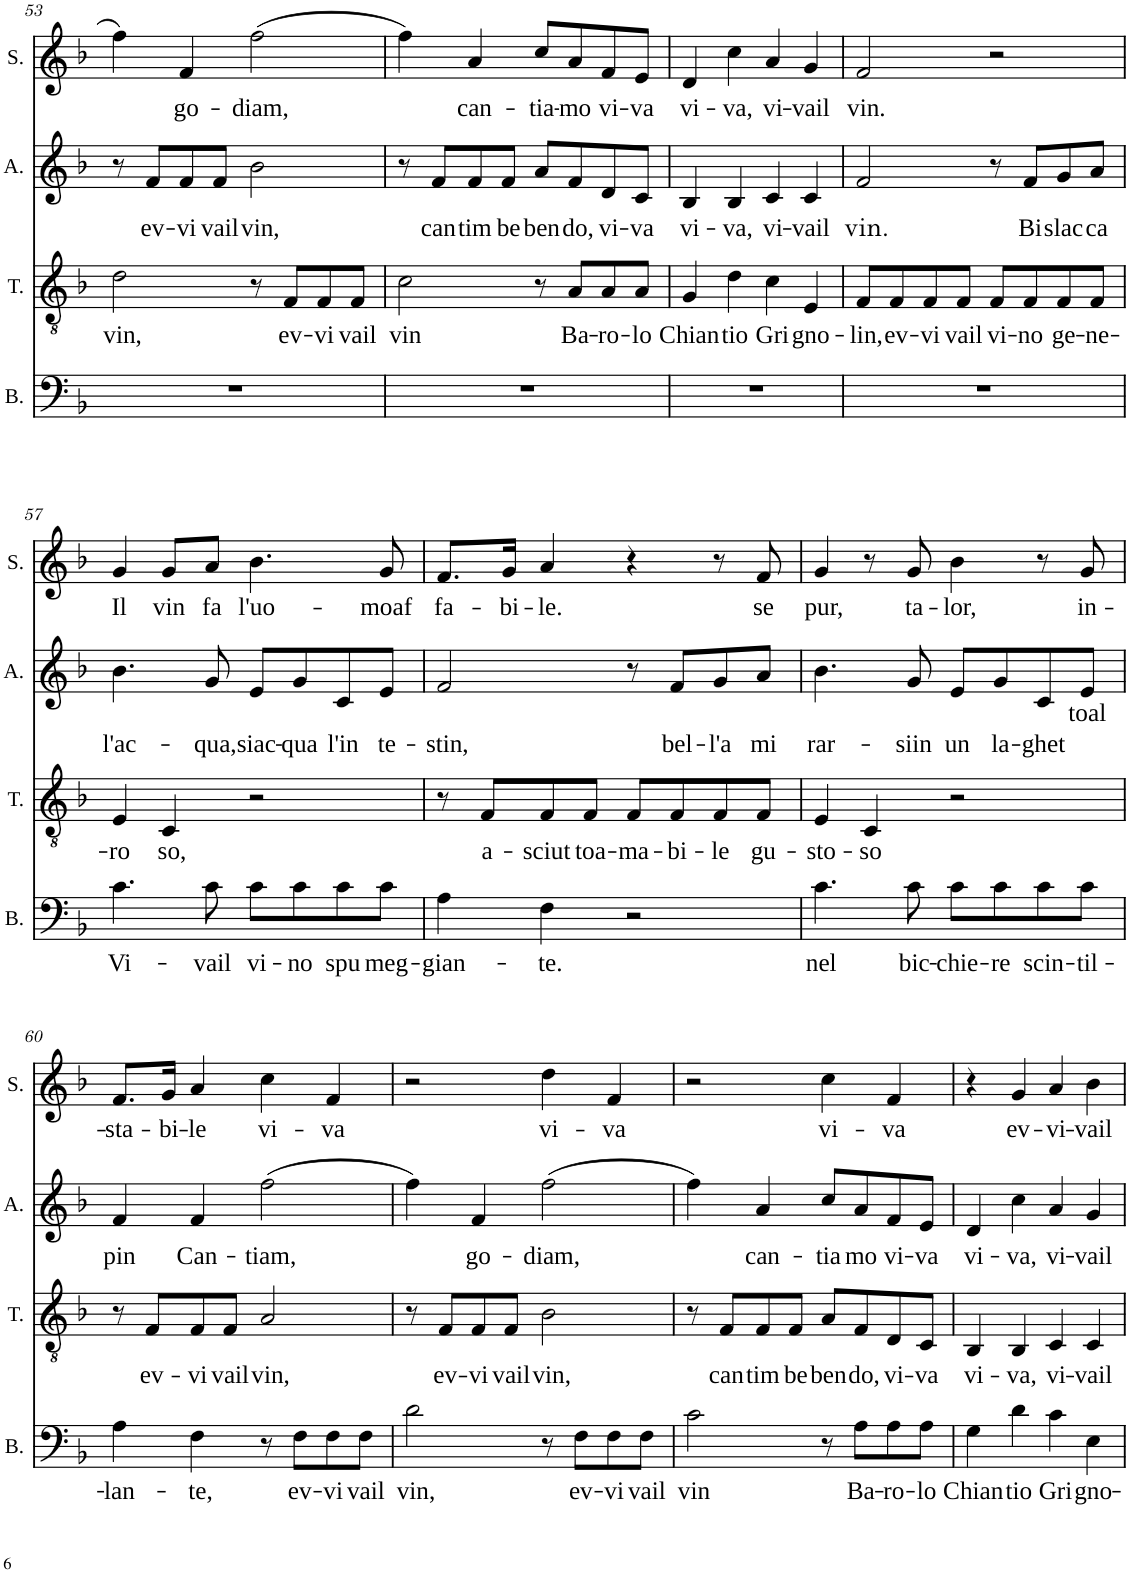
**kern	**text	**kern	**text	**kern	**text	**kern	**text
*part4	*part4	*part3	*part3	*part2	*part2	*part1	*part1
*staff4	*staff4	*staff3	*staff3	*staff2	*staff2	*staff1	*staff1
*I"Bass	*	*I"Tenor	*	*I"Alto	*	*I"Soprano	*
*I'B.	*	*I'T.	*	*I'A.	*	*I'S.	*
!!LO:PB:g=z
*clefF4	*	*clefGv2	*	*clefG2	*	*clefG2	*
*k[b-]	*	*k[b-]	*	*k[b-]	*	*k[b-]	*
*M4/4	*	*M4/4	*	*M4/4	*	*M4/4	*
*met(c|)	*	*met(c|)	*	*met(c|)	*	*met(c|)	*
=53	=53	=53	=53	=53	=53	=53	=53
!	!	!	!LO:LY:b	!	!	!	!
1r	.	2d\	vin,	8r	.	4ff\	.
!	!	!	!	!	!LO:LY:b	!	!
.	.	.	.	8f/L	ev-	.	.
!	!	!	!	!	!LO:LY:b	!	!LO:LY:b
.	.	.	.	8f/	-vi-	4f/	go-
!	!	!	!	!	!LO:LY:b	!	!
.	.	.	.	8f/J	-vail	.	.
!	!	!	!	!	!LO:LY:b	!	!LO:LY:b
.	.	8r	.	2b-\	vin,	(2ff\	-diam,
!	!	!	!LO:LY:b	!	!	!	!
.	.	8F/L	ev-	.	.	.	.
!	!	!	!LO:LY:b	!	!	!	!
.	.	8F/	-vi-	.	.	.	.
!	!	!	!LO:LY:b	!	!	!	!
.	.	8F/J	-vail	.	.	.	.
=54	=54	=54	=54	=54	=54	=54	=54
!	!	!	!LO:LY:b	!	!	!	!
1r	.	2c\	vin	8r	.	4ff\)	.
!	!	!	!	!	!LO:LY:b	!	!
.	.	.	.	8f/L	can-	.	.
!	!	!	!	!	!LO:LY:b	!	!LO:LY:b
.	.	.	.	8f/	-tim	4a/	can-
!	!	!	!	!	!LO:LY:b	!	!
.	.	.	.	8f/J	be-	.	.
!	!	!	!	!	!LO:LY:b	!	!LO:LY:b
.	.	8r	.	8a/L	-ben-	8cc/L	-tia-
!	!	!	!LO:LY:b	!	!LO:LY:b	!	!LO:LY:b
.	.	8A/L	Ba-	8f/	-do,	8a/	-mo
!	!	!	!LO:LY:b	!	!LO:LY:b	!	!LO:LY:b
.	.	8A/	-ro-	8d/	vi-	8f/	vi-
!	!	!	!LO:LY:b	!	!LO:LY:b	!	!LO:LY:b
.	.	8A/J	-lo	8c/J	-va	8e/J	-va
=55	=55	=55	=55	=55	=55	=55	=55
!	!	!	!LO:LY:b	!	!LO:LY:b	!	!LO:LY:b
1r	.	4G/	Chian-	4B-/	vi-	4d/	vi-
!	!	!	!LO:LY:b	!	!LO:LY:b	!	!LO:LY:b
.	.	4d\	-tio	4B-/	-va,	4cc\	-va,
!	!	!	!LO:LY:b	!	!LO:LY:b	!	!LO:LY:b
.	.	4c\	Gri-	4c/	vi-	4a/	vi-
!	!	!	!LO:LY:b	!	!LO:LY:b	!	!LO:LY:b
.	.	4E/	-gno-	4c/	-vail	4g/	-vail
=56	=56	=56	=56	=56	=56	=56	=56
!	!	!	!LO:LY:b	!	!LO:LY:b	!	!LO:LY:b
1r	.	8F/L	-lin,	2f/	vin.	2f/	vin.
!	!	!	!LO:LY:b	!	!	!	!
.	.	8F/	ev-	.	.	.	.
!	!	!	!LO:LY:b	!	!	!	!
.	.	8F/	-vi-	.	.	.	.
!	!	!	!LO:LY:b	!	!	!	!
.	.	8F/J	-vail	.	.	.	.
!	!	!	!LO:LY:b	!	!	!	!
.	.	8F/L	vi-	8r	.	2r	.
!	!	!	!LO:LY:b	!	!LO:LY:b	!	!
.	.	8F/	-no	8f/L	Bi-	.	.
!	!	!	!LO:LY:b	!	!LO:LY:b	!	!
.	.	8F/	ge-	8g/	-slac-	.	.
!	!	!	!LO:LY:b	!	!LO:LY:b	!	!
.	.	8F/J	-ne-	8a/J	-ca	.	.
!!LO:LB:g=z
=57	=57	=57	=57	=57	=57	=57	=57
!	!LO:LY:b	!	!LO:LY:b	!	!LO:LY:b	!	!LO:LY:b
4.c\	Vi-	4E/	ro	4.b-\	l'ac-	4g/	Il
!	!	!	!LO:LY:b	!	!	!	!LO:LY:b
.	.	4C/	so,	.	.	8g/L	vin
!	!LO:LY:b	!	!	!	!LO:LY:b	!	!LO:LY:b
8c\	-vail	.	.	8g/	-qua,	8a/J	fa
!	!LO:LY:b	!	!	!	!LO:LY:b	!	!LO:LY:b
8c\L	vi-	2r	.	8e/L	siac-	4.b-\	l'uo-
!	!LO:LY:b	!	!	!	!LO:LY:b	!	!
8c\	-no	.	.	8g/	-qua	.	.
!	!LO:LY:b	!	!	!	!LO:LY:b	!	!
8c\	spu-	.	.	8c/	l'in	.	.
!	!LO:LY:b	!	!	!	!LO:LY:b	!	!LO:LY:b
8c\J	-meg-	.	.	8e/J	te-	8g/	-moaf
=58	=58	=58	=58	=58	=58	=58	=58
!	!LO:LY:b	!	!	!	!LO:LY:b	!	!LO:LY:b
4A\	-gian-	8r	.	2f/	-stin,	8.f/L	fa-
!	!	!	!LO:LY:b	!	!	!	!
.	.	8F/L	a-	.	.	.	.
!	!	!	!	!	!	!	!LO:LY:b
.	.	.	.	.	.	16g/Jk	-bi-
!	!LO:LY:b	!	!LO:LY:b	!	!	!	!LO:LY:b
4F\	-te.	8F/	-sciut-	.	.	4a/	-le.
!	!	!	!LO:LY:b	!	!	!	!
.	.	8F/J	-toa-	.	.	.	.
!	!	!	!LO:LY:b	!	!	!	!
2r	.	8F/L	-ma-	8r	.	4r	.
!	!	!	!LO:LY:b	!	!LO:LY:b	!	!
.	.	8F/	-bi-	8f/L	bel-	.	.
!	!	!	!LO:LY:b	!	!LO:LY:b	!	!
.	.	8F/	-le	8g/	-l'a	8r	.
!	!	!	!LO:LY:b	!	!LO:LY:b	!	!LO:LY:b
.	.	8F/J	gu-	8a/J	mi	8f/	se
=59	=59	=59	=59	=59	=59	=59	=59
!	!LO:LY:b	!	!LO:LY:b	!	!LO:LY:b	!	!LO:LY:b
4.c\	nel	4E/	-sto-	4.b-\	rar-	4g/	pur,
!	!	!	!LO:LY:b	!	!	!	!
.	.	4C/	-so	.	.	8r	.
!	!LO:LY:b	!	!	!	!LO:LY:b	!	!LO:LY:b
8c\	bic-	.	.	8g/	-siin	8g/	ta-
!	!LO:LY:b	!	!	!	!LO:LY:b	!	!LO:LY:b
8c\L	-chie-	2r	.	8e/L	un	4b-\	-lor,
!	!LO:LY:b	!	!	!	!LO:LY:b	!	!
8c\	-re	.	.	8g/	la-	.	.
!	!LO:LY:b	!	!	!	!LO:LY:b	!	!
8c\	scin-	.	.	8c/	-ghet-	8r	.
!	!LO:LY:b	!	!	!	!LO:LY:b	!	!LO:LY:b
8c\J	-til-	.	.	8e/J	-toal	8g/	in-
!!LO:LB:g=z
=60	=60	=60	=60	=60	=60	=60	=60
!	!LO:LY:b	!	!	!	!LO:LY:b	!	!LO:LY:b
4A\	-lan-	8r	.	4f/	pin	8.f/L	-sta-
!	!	!	!LO:LY:b	!	!	!	!
.	.	8F/L	ev-	.	.	.	.
!	!	!	!	!	!	!	!LO:LY:b
.	.	.	.	.	.	16g/Jk	-bi-
!	!LO:LY:b	!	!LO:LY:b	!	!LO:LY:b	!	!LO:LY:b
4F\	-te,	8F/	-vi-	4f/	Can-	4a/	-le
!	!	!	!LO:LY:b	!	!	!	!
.	.	8F/J	-vail	.	.	.	.
!	!	!	!LO:LY:b	!	!LO:LY:b	!	!LO:LY:b
8r	.	2A/	vin,	(2ff\	-tiam,	4cc\	vi-
!	!LO:LY:b	!	!	!	!	!	!
8F\L	ev-	.	.	.	.	.	.
!	!LO:LY:b	!	!	!	!	!	!LO:LY:b
8F\	-vi-	.	.	.	.	4f/	-va
!	!LO:LY:b	!	!	!	!	!	!
8F\J	-vail	.	.	.	.	.	.
=61	=61	=61	=61	=61	=61	=61	=61
!	!LO:LY:b	!	!	!	!	!	!
2d\	vin,	8r	.	4ff\)	.	2r	.
!	!	!	!LO:LY:b	!	!	!	!
.	.	8F/L	ev-	.	.	.	.
!	!	!	!LO:LY:b	!	!LO:LY:b	!	!
.	.	8F/	-vi-	4f/	go-	.	.
!	!	!	!LO:LY:b	!	!	!	!
.	.	8F/J	-vail	.	.	.	.
!	!	!	!LO:LY:b	!	!LO:LY:b	!	!LO:LY:b
8r	.	2B-\	vin,	(2ff\	-diam,	4dd\	vi-
!	!LO:LY:b	!	!	!	!	!	!
8F\L	ev-	.	.	.	.	.	.
!	!LO:LY:b	!	!	!	!	!	!LO:LY:b
8F\	-vi-	.	.	.	.	4f/	-va
!	!LO:LY:b	!	!	!	!	!	!
8F\J	-vail	.	.	.	.	.	.
=62	=62	=62	=62	=62	=62	=62	=62
!	!LO:LY:b	!	!	!	!	!	!
2c\	vin	8r	.	4ff\)	.	2r	.
!	!	!	!LO:LY:b	!	!	!	!
.	.	8F/L	can-	.	.	.	.
!	!	!	!LO:LY:b	!	!LO:LY:b	!	!
.	.	8F/	-tim	4a/	can-	.	.
!	!	!	!LO:LY:b	!	!	!	!
.	.	8F/J	be-	.	.	.	.
!	!	!	!LO:LY:b	!	!LO:LY:b	!	!LO:LY:b
8r	.	8A/L	-ben-	8cc/L	-tia-	4cc\	vi-
!	!LO:LY:b	!	!LO:LY:b	!	!LO:LY:b	!	!
8A\L	Ba-	8F/	-do,	8a/	-mo	.	.
!	!LO:LY:b	!	!LO:LY:b	!	!LO:LY:b	!	!LO:LY:b
8A\	-ro-	8D/	vi-	8f/	vi-	4f/	-va
!	!LO:LY:b	!	!LO:LY:b	!	!LO:LY:b	!	!
8A\J	-lo	8C/J	-va	8e/J	-va	.	.
=63	=63	=63	=63	=63	=63	=63	=63
!	!LO:LY:b	!	!LO:LY:b	!	!LO:LY:b	!	!
4G\	Chian-	4BB-/	vi-	4d/	vi-	4r	.
!	!LO:LY:b	!	!LO:LY:b	!	!LO:LY:b	!	!LO:LY:b
4d\	-tio	4BB-/	-va,	4cc\	-va,	4g/	ev-
!	!LO:LY:b	!	!LO:LY:b	!	!LO:LY:b	!	!LO:LY:b
4c\	Gri-	4C/	vi-	4a/	vi-	4a/	-vi-
!	!LO:LY:b	!	!LO:LY:b	!	!LO:LY:b	!	!LO:LY:b
4E\	-gno-	4C/	-vail	4g/	-vail	4b-\	-vail
=	=	=	=	=	=	=	=
*-	*-	*-	*-	*-	*-	*-	*-
